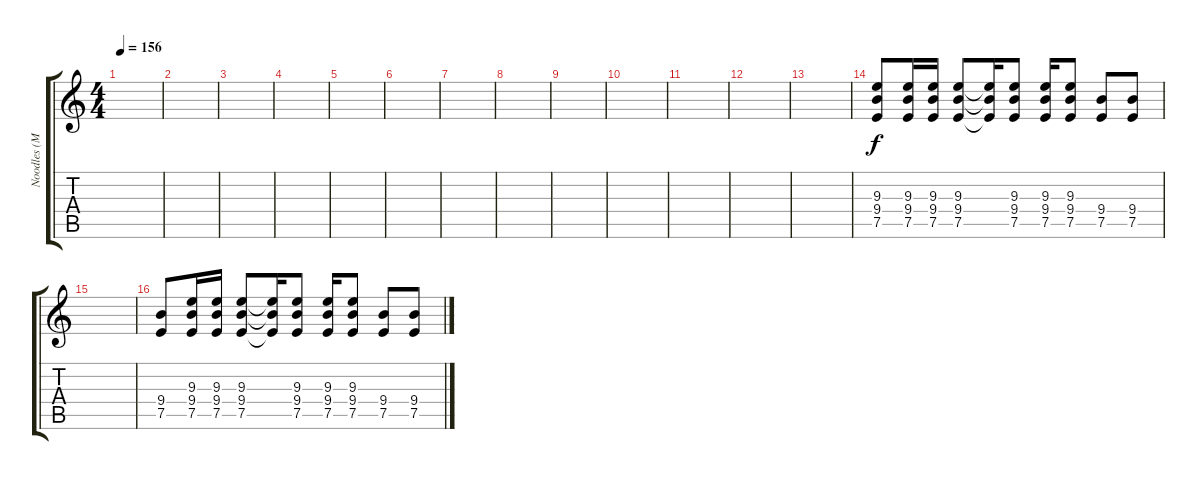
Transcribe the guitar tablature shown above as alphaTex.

\track ("Noodles (Muted Guitar)" "Noodles (M") {instrument electricguitarmuted}
\staff {score tabs}
\tuning (E4 B3 G3 D3 A2 E2) {hide}
\ts (4 4)
\tempo 156
\clef g2
\ks c
|
|
|
|
|
|
|
|
|
|
|
|
|
(9.3 9.4 7.5).8{volume 10} (9.3 9.4 7.5).16 (9.3 9.4 7.5).16 (9.3 9.4 7.5).8 (9.3{t} 9.4{t} 7.5{t}).16 (9.3 9.4 7.5).8 (9.3 9.4 7.5).16 (9.3 9.4 7.5).8 (9.4 7.5).8 (9.4 7.5).8 |
|
(9.4 7.5).8{volume 10} (9.3 9.4 7.5).16 (9.3 9.4 7.5).16 (9.3 9.4 7.5).8 (9.3{t} 9.4{t} 7.5{t}).16 (9.3 9.4 7.5).8 (9.3 9.4 7.5).16 (9.3 9.4 7.5).8 (9.4 7.5).8 (9.4 7.5).8
